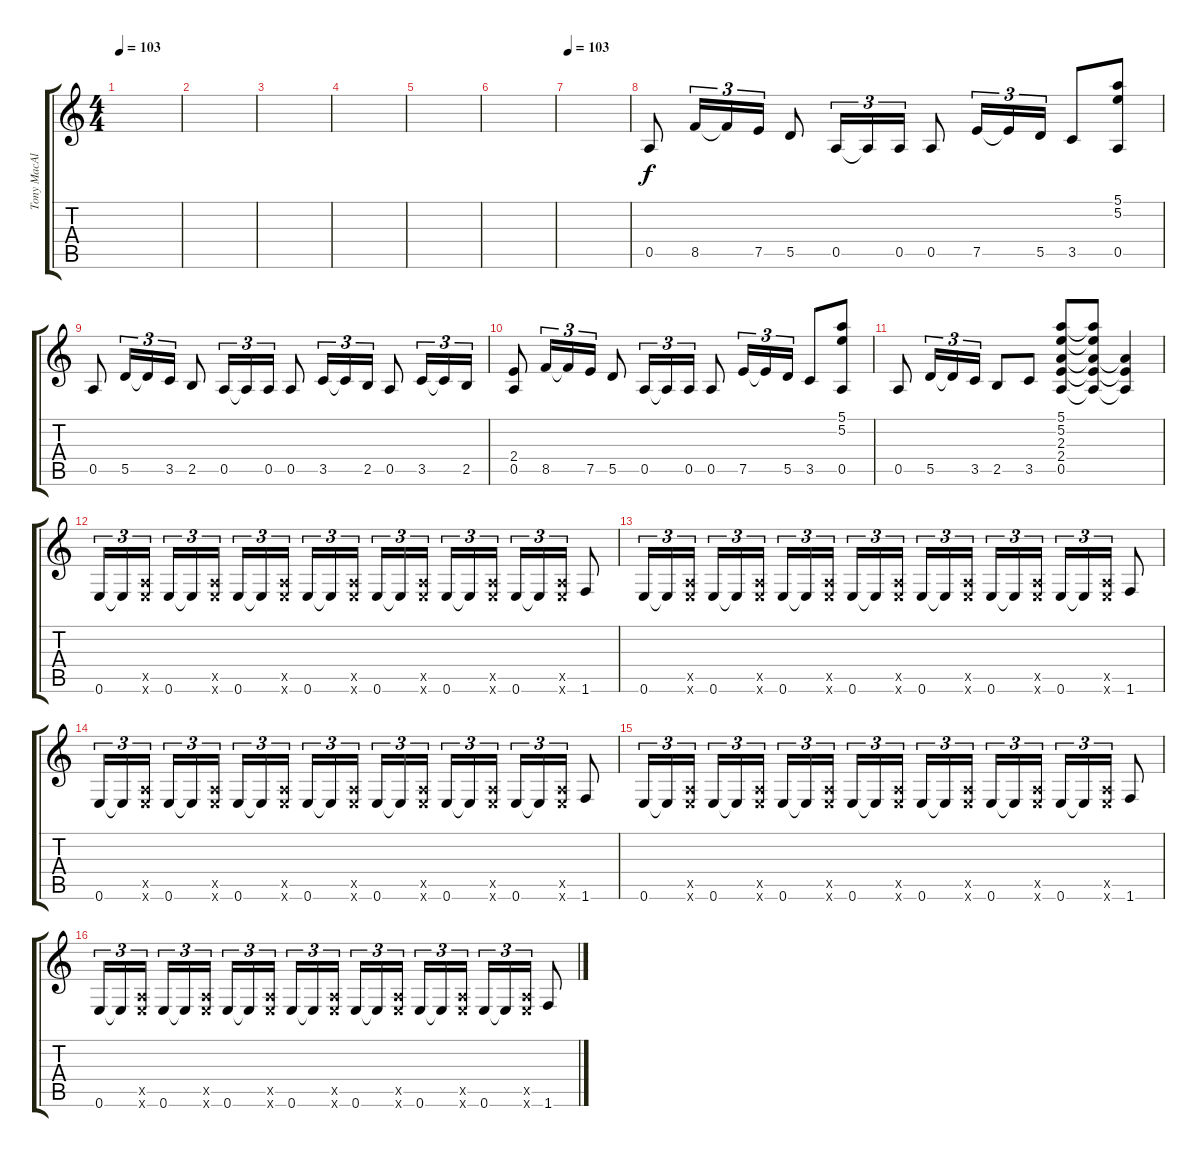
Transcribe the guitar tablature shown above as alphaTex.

\track ("Tony MacAlpine" "Tony MacAl") {instrument overdrivenguitar}
\staff {score tabs}
\tuning (E4 B3 G3 D3 A2 E2) {hide}
\ts (4 4)
\tempo 103
\clef g2
\ks c
|
|
|
|
|
|
\tempo 103
|
0.5.8 8.5.16{tu (3 2)} 8.5{t}.16{tu (3 2)} 7.5.16{tu (3 2)} 5.5.8 0.5.16{tu (3 2)} 0.5{t}.16{tu (3 2)} 0.5.16{tu (3 2)} 0.5.8 7.5.16{tu (3 2)} 7.5{t}.16{tu (3 2)} 5.5.16{tu (3 2)} 3.5.8 (5.1 5.2 0.5).8 |
0.5.8 5.5.16{tu (3 2)} 5.5{t}.16{tu (3 2)} 3.5.16{tu (3 2)} 2.5.8 0.5.16{tu (3 2)} 0.5{t}.16{tu (3 2)} 0.5.16{tu (3 2)} 0.5.8 3.5.16{tu (3 2)} 3.5{t}.16{tu (3 2)} 2.5.16{tu (3 2)} 0.5.8 3.5.16{tu (3 2)} 3.5{t}.16{tu (3 2)} 2.5.16{tu (3 2)} |
(2.4 0.5).8 8.5.16{tu (3 2)} 8.5{t}.16{tu (3 2)} 7.5.16{tu (3 2)} 5.5.8 0.5.16{tu (3 2)} 0.5{t}.16{tu (3 2)} 0.5.16{tu (3 2)} 0.5.8 7.5.16{tu (3 2)} 7.5{t}.16{tu (3 2)} 5.5.16{tu (3 2)} 3.5.8 (5.1 5.2 0.5).8 |
0.5.8 5.5.16{tu (3 2)} 5.5{t}.16{tu (3 2)} 3.5.16{tu (3 2)} 2.5.8 3.5.8 (5.1 5.2 2.3 2.4 0.5).8 (5.1{t} 5.2{t} 2.3{t} 2.4{t} 0.5{t}).8 (2.3{t} 2.4{t} 0.5{t}).4 |
0.6.16{tu (3 2)} 0.6{t}.16{tu (3 2)} (0.5{x} 0.6{x}).16{tu (3 2)} 0.6.16{tu (3 2)} 0.6{t}.16{tu (3 2)} (0.5{x} 0.6{x}).16{tu (3 2)} 0.6.16{tu (3 2)} 0.6{t}.16{tu (3 2)} (0.5{x} 0.6{x}).16{tu (3 2)} 0.6.16{tu (3 2)} 0.6{t}.16{tu (3 2)} (0.5{x} 0.6{x}).16{tu (3 2)} 0.6.16{tu (3 2)} 0.6{t}.16{tu (3 2)} (0.5{x} 0.6{x}).16{tu (3 2)} 0.6.16{tu (3 2)} 0.6{t}.16{tu (3 2)} (0.5{x} 0.6{x}).16{tu (3 2)} 0.6.16{tu (3 2)} 0.6{t}.16{tu (3 2)} (0.5{x} 0.6{x}).16{tu (3 2)} 1.6.8 |
0.6.16{tu (3 2)} 0.6{t}.16{tu (3 2)} (0.5{x} 0.6{x}).16{tu (3 2)} 0.6.16{tu (3 2)} 0.6{t}.16{tu (3 2)} (0.5{x} 0.6{x}).16{tu (3 2)} 0.6.16{tu (3 2)} 0.6{t}.16{tu (3 2)} (0.5{x} 0.6{x}).16{tu (3 2)} 0.6.16{tu (3 2)} 0.6{t}.16{tu (3 2)} (0.5{x} 0.6{x}).16{tu (3 2)} 0.6.16{tu (3 2)} 0.6{t}.16{tu (3 2)} (0.5{x} 0.6{x}).16{tu (3 2)} 0.6.16{tu (3 2)} 0.6{t}.16{tu (3 2)} (0.5{x} 0.6{x}).16{tu (3 2)} 0.6.16{tu (3 2)} 0.6{t}.16{tu (3 2)} (0.5{x} 0.6{x}).16{tu (3 2)} 1.6.8 |
0.6.16{tu (3 2)} 0.6{t}.16{tu (3 2)} (0.5{x} 0.6{x}).16{tu (3 2)} 0.6.16{tu (3 2)} 0.6{t}.16{tu (3 2)} (0.5{x} 0.6{x}).16{tu (3 2)} 0.6.16{tu (3 2)} 0.6{t}.16{tu (3 2)} (0.5{x} 0.6{x}).16{tu (3 2)} 0.6.16{tu (3 2)} 0.6{t}.16{tu (3 2)} (0.5{x} 0.6{x}).16{tu (3 2)} 0.6.16{tu (3 2)} 0.6{t}.16{tu (3 2)} (0.5{x} 0.6{x}).16{tu (3 2)} 0.6.16{tu (3 2)} 0.6{t}.16{tu (3 2)} (0.5{x} 0.6{x}).16{tu (3 2)} 0.6.16{tu (3 2)} 0.6{t}.16{tu (3 2)} (0.5{x} 0.6{x}).16{tu (3 2)} 1.6.8 |
0.6.16{tu (3 2)} 0.6{t}.16{tu (3 2)} (0.5{x} 0.6{x}).16{tu (3 2)} 0.6.16{tu (3 2)} 0.6{t}.16{tu (3 2)} (0.5{x} 0.6{x}).16{tu (3 2)} 0.6.16{tu (3 2)} 0.6{t}.16{tu (3 2)} (0.5{x} 0.6{x}).16{tu (3 2)} 0.6.16{tu (3 2)} 0.6{t}.16{tu (3 2)} (0.5{x} 0.6{x}).16{tu (3 2)} 0.6.16{tu (3 2)} 0.6{t}.16{tu (3 2)} (0.5{x} 0.6{x}).16{tu (3 2)} 0.6.16{tu (3 2)} 0.6{t}.16{tu (3 2)} (0.5{x} 0.6{x}).16{tu (3 2)} 0.6.16{tu (3 2)} 0.6{t}.16{tu (3 2)} (0.5{x} 0.6{x}).16{tu (3 2)} 1.6.8 |
0.6.16{tu (3 2)} 0.6{t}.16{tu (3 2)} (0.5{x} 0.6{x}).16{tu (3 2)} 0.6.16{tu (3 2)} 0.6{t}.16{tu (3 2)} (0.5{x} 0.6{x}).16{tu (3 2)} 0.6.16{tu (3 2)} 0.6{t}.16{tu (3 2)} (0.5{x} 0.6{x}).16{tu (3 2)} 0.6.16{tu (3 2)} 0.6{t}.16{tu (3 2)} (0.5{x} 0.6{x}).16{tu (3 2)} 0.6.16{tu (3 2)} 0.6{t}.16{tu (3 2)} (0.5{x} 0.6{x}).16{tu (3 2)} 0.6.16{tu (3 2)} 0.6{t}.16{tu (3 2)} (0.5{x} 0.6{x}).16{tu (3 2)} 0.6.16{tu (3 2)} 0.6{t}.16{tu (3 2)} (0.5{x} 0.6{x}).16{tu (3 2)} 1.6.8
